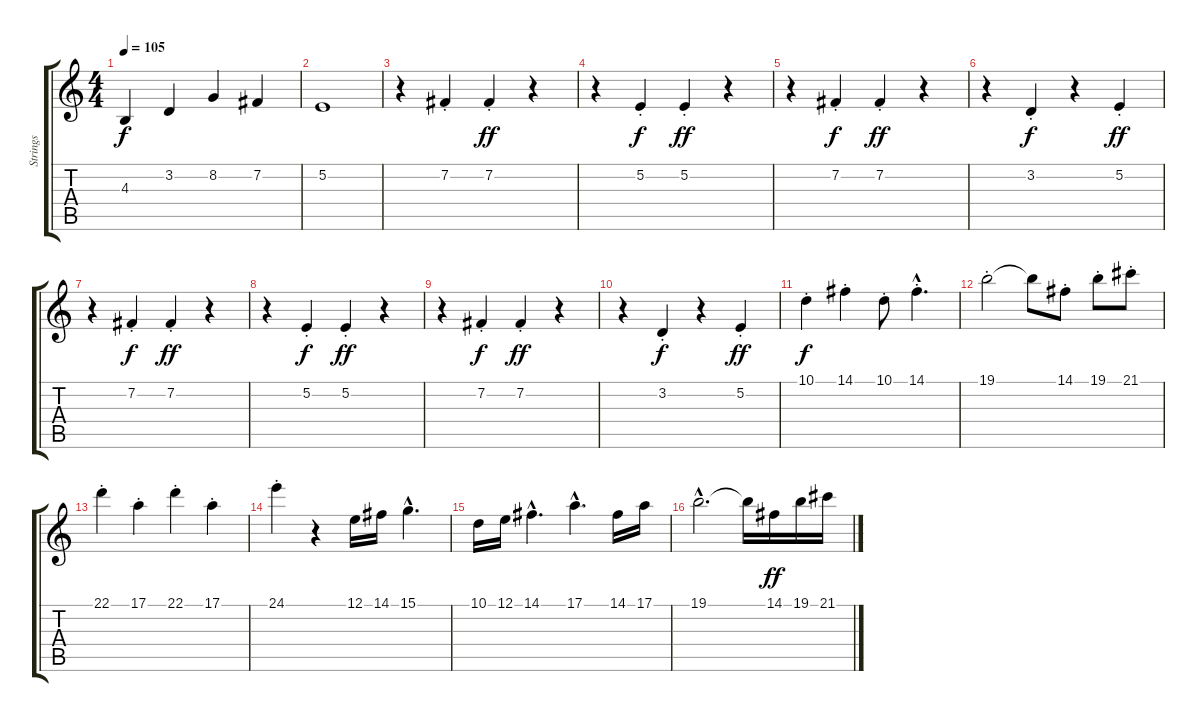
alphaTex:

\track ("Strings" "Strings") {instrument stringensemble1}
\staff {score tabs}
\tuning (E4 B3 G3 D3 A2 E2) {hide}
\ts (4 4)
\tempo 105
\clef g2
\ks c
4.3.4{dy f} 3.2.4 8.2.4 7.2.4 |
5.2.1 |
r.4{instrument stringensemble1} 7.2{st}.4 7.2{st}.4{dy ff} r.4 |
r.4{instrument stringensemble1} 5.2{st}.4{dy f} 5.2{st}.4{dy ff} r.4 |
r.4{instrument stringensemble1} 7.2{st}.4{dy f} 7.2{st}.4{dy ff} r.4 |
r.4 3.2{st}.4{dy f} r.4 5.2{st}.4{dy ff} |
r.4{instrument stringensemble1} 7.2{st}.4{dy f} 7.2{st}.4{dy ff} r.4 |
r.4{instrument stringensemble1} 5.2{st}.4{dy f} 5.2{st}.4{dy ff} r.4 |
r.4{instrument stringensemble1} 7.2{st}.4{dy f} 7.2{st}.4{dy ff} r.4 |
r.4 3.2{st}.4{dy f} r.4 5.2{st}.4{dy ff} |
10.1{st}.4{dy f} 14.1{st}.4 10.1{st}.8 14.1{hac st}.4{d} |
19.1{st}.2 19.1{t}.8 14.1{st}.8 19.1{st}.8 21.1{st}.8 |
22.1{st}.4 17.1{st}.4 22.1{st}.4 17.1{st}.4 |
24.1{st}.4 r.4 12.1.16 14.1.16 15.1{hac}.4{d} |
10.1.16 12.1.16 14.1{hac}.4{d} 17.1{hac}.4{d} 14.1.16 17.1.16 |
19.1{hac}.2{d} 19.1{t}.16 14.1.16{dy ff} 19.1.16 21.1.16
